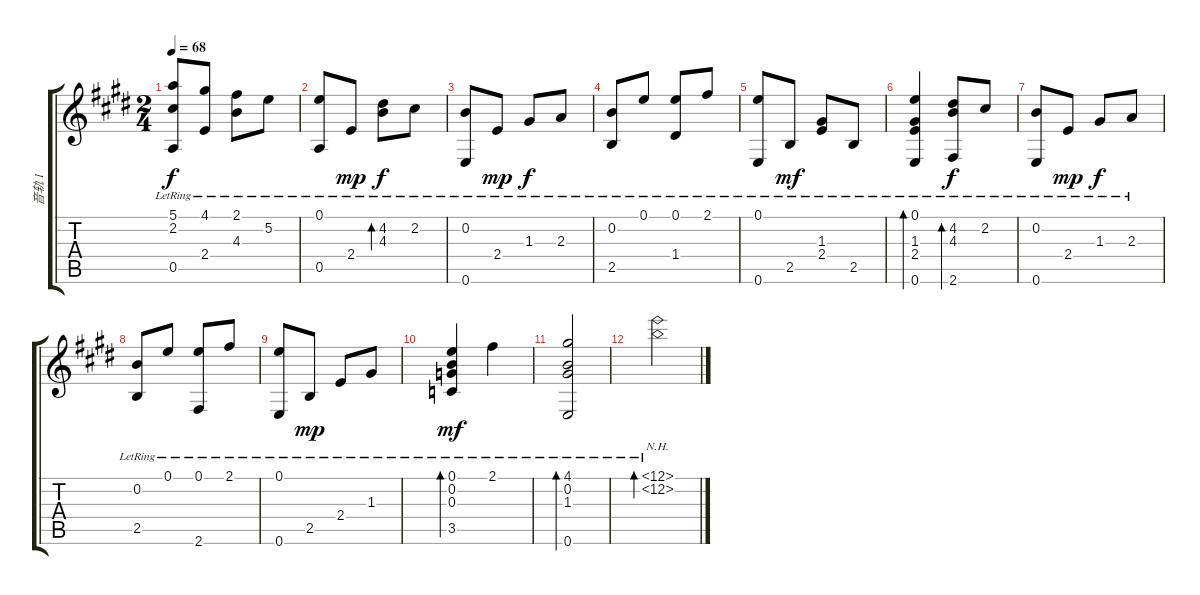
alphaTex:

\track ("音轨 1" "音轨 1") {instrument acousticguitarsteel}
\staff {score tabs}
\tuning (E4 B3 G3 D3 A2 E2) {hide}
\ts (2 4)
\tempo 68
\clef g2
\ks e
(5.1{lr} 2.2{lr} 0.5{lr}).8{dy f} (4.1{lr} 2.4{lr}).8 (2.1{lr} 4.3{lr}).8 5.2{lr}.8 |
(0.1{lr} 0.5{lr}).8 2.4{lr}.8{dy mp} (4.2{lr} 4.3{lr}).8{bd 120 dy f} 2.2{lr}.8 |
(0.2{lr} 0.6{lr}).8 2.4{lr}.8{dy mp} 1.3{lr}.8{dy f} 2.3{lr}.8 |
(0.2{lr} 2.5{lr}).8 0.1{lr}.8 (0.1{lr} 1.4{lr}).8 2.1{lr}.8 |
(0.1{lr} 0.6{lr}).8 2.5{lr}.8{dy mf} (1.3{lr} 2.4{lr}).8 2.5{lr}.8 |
(0.1{lr} 1.3{lr} 2.4{lr} 0.6{lr}).4{bd 120} (4.2{lr} 4.3{lr} 2.6{lr}).8{bd 120 dy f} 2.2{lr}.8 |
(0.2{lr} 0.6{lr}).8 2.4{lr}.8{dy mp} 1.3{lr}.8{dy f} 2.3{lr}.8 |
(0.2{lr} 2.5{lr}).8 0.1{lr}.8 (0.1{lr} 2.6).8 2.1{lr}.8 |
(0.1{lr} 0.6{lr}).8 2.5{lr}.8{dy mp} 2.4{lr}.8 1.3{lr}.8 |
(0.1{lr} 0.2{lr} 0.3{lr} 3.5{lr}).4{bd 120 dy mf} 2.1{lr}.4 |
(4.1{lr} 0.2{lr} 1.3{lr} 0.6{lr}).2{bd 120} |
(12.1{nh lr} 12.2{nh lr}).2{bd 120}
